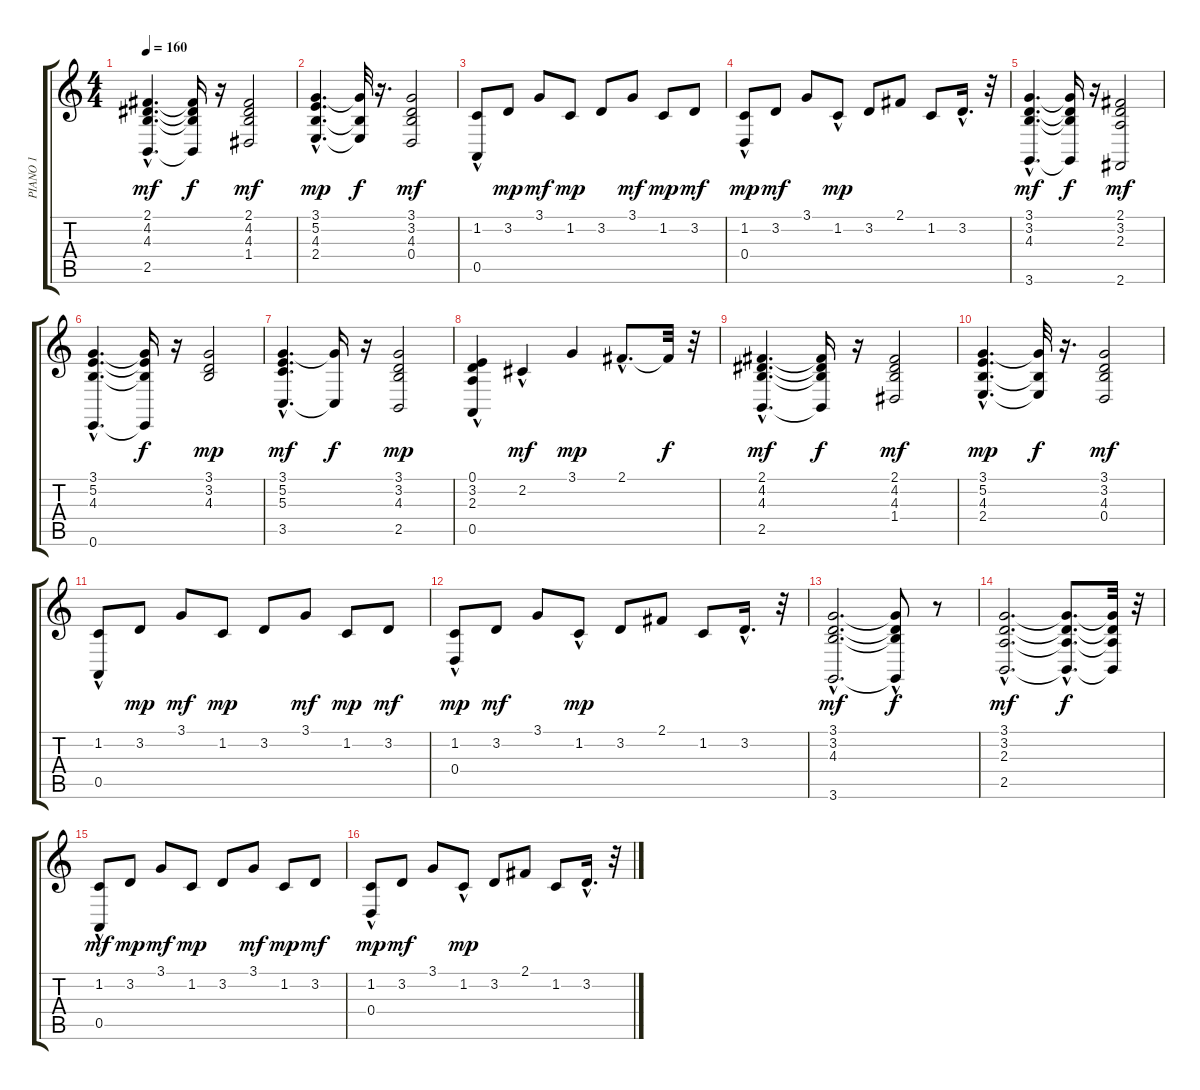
\track ("PIANO 1" "PIANO 1") {instrument vibraphone}
\staff {score tabs}
\tuning (E4 B3 G3 D3 A2 E2) {hide}
\ts (4 4)
\tempo 160
\clef g2
\ks c
(2.1{hac} 4.2{hac} 4.3{hac} 2.5{hac}).4{d dy mf} (2.1{t} 4.2{t} 4.3{t} 2.5{t}).16{dy f} r.16 (2.1 4.2 4.3 1.4).2{dy mf} |
(3.1{hac} 5.2{hac} 4.3{hac} 2.4{hac}).4{d dy mp} (3.1{t} 4.3{t} 2.4{t}).32{dy f} r.16{d} (3.1 3.2 4.3 0.4).2{dy mf} |
(1.2{hac} 0.5{hac}).8 3.2.8{dy mp} 3.1.8{dy mf} 1.2.8{dy mp} 3.2.8 3.1.8{dy mf} 1.2.8{dy mp} 3.2.8{dy mf} |
(1.2 0.4{hac}).8{dy mp} 3.2.8{dy mf} 3.1.8 1.2{hac}.8{dy mp} 3.2.8 2.1.8 1.2.8 3.2{hac}.16{d} r.32 |
(3.1{hac} 3.2{hac} 4.3{hac} 3.6{hac}).4{d dy mf} (3.1{t} 3.2{t} 4.3{t} 3.6{t}).16{dy f} r.16 (2.1 3.2 2.3 2.6).2{dy mf} |
(3.1{hac} 5.2{hac} 4.3{hac} 0.6{hac}).4{d} (3.1{t} 5.2{t} 4.3{t} 0.6{t}).16{dy f} r.16 (3.1 3.2 4.3).2{dy mp} |
(3.1{hac} 5.2{hac} 5.3{hac} 3.5{hac}).4{d dy mf} (3.1{t} 3.5{t}).16{dy f} r.16 (3.1 3.2 4.3 2.5).2{dy mp} |
(0.1 3.2 2.3 0.5{hac}).4 2.2{hac}.4{dy mf} 3.1.4{dy mp} 2.1{hac}.8{d} 2.1{t}.32{dy f} r.32 |
(2.1{hac} 4.2{hac} 4.3{hac} 2.5{hac}).4{d dy mf} (2.1{t} 4.2{t} 4.3{t} 2.5{t}).16{dy f} r.16 (2.1 4.2 4.3 1.4).2{dy mf} |
(3.1{hac} 5.2{hac} 4.3{hac} 2.4{hac}).4{d dy mp} (3.1{t} 4.3{t} 2.4{t}).32{dy f} r.16{d} (3.1 3.2 4.3 0.4).2{dy mf} |
(1.2{hac} 0.5{hac}).8 3.2.8{dy mp} 3.1.8{dy mf} 1.2.8{dy mp} 3.2.8 3.1.8{dy mf} 1.2.8{dy mp} 3.2.8{dy mf} |
(1.2 0.4{hac}).8{dy mp} 3.2.8{dy mf} 3.1.8 1.2{hac}.8{dy mp} 3.2.8 2.1.8 1.2.8 3.2{hac}.16{d} r.32 |
(3.1{hac} 3.2{hac} 4.3{hac} 3.6{hac}).2{d dy mf} (3.1{hac t} 3.2{hac t} 4.3{hac t} 3.6{t}).8{dy f} r.8 |
(3.1{hac} 3.2{hac} 2.3{hac} 2.5{hac}).2{d dy mf} (3.1{hac t} 3.2{hac t} 2.3{hac t} 2.5{hac t}).8{d dy f} (3.1{t} 3.2{t} 2.3{t} 2.5{t}).32 r.32 |
(1.2{hac} 0.5{hac}).8{dy mf} 3.2.8{dy mp} 3.1.8{dy mf} 1.2.8{dy mp} 3.2.8 3.1.8{dy mf} 1.2.8{dy mp} 3.2.8{dy mf} |
(1.2 0.4{hac}).8{dy mp} 3.2.8{dy mf} 3.1.8 1.2{hac}.8{dy mp} 3.2.8 2.1.8 1.2.8 3.2{hac}.16{d} r.32
